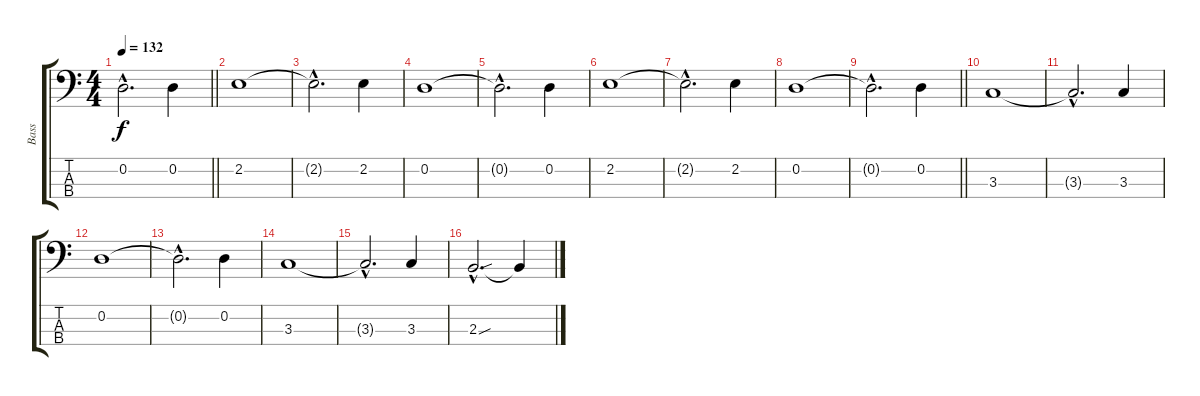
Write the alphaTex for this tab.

\track ("Bass" "Bass") {instrument electricbassfinger}
\staff {score tabs}
\tuning (G2 D2 A1 E1) {hide}
\ts (4 4)
\tempo 132
\clef f4
\barLineRight lightlight
\ks c
0.2{hac t}.2{d dy f} 0.2.4 |
2.2.1 |
2.2{hac t}.2{d} 2.2.4 |
0.2.1 |
0.2{hac t}.2{d} 0.2.4 |
2.2.1 |
2.2{hac t}.2{d} 2.2.4 |
0.2.1 |
\barLineRight lightlight
0.2{hac t}.2{d} 0.2.4 |
3.3.1 |
3.3{hac t}.2{d} 3.3.4 |
0.2.1 |
0.2{hac t}.2{d} 0.2.4 |
3.3.1 |
3.3{hac t}.2{d} 3.3.4 |
2.3{sou hac}.2{d} 2.3{t}.4
